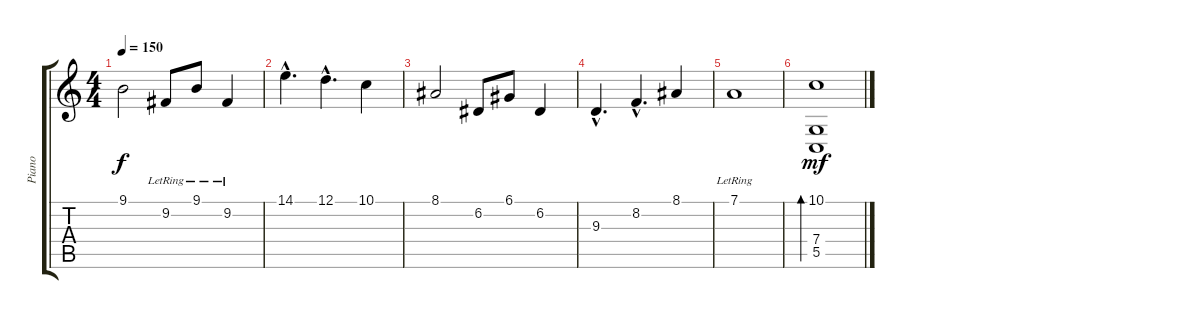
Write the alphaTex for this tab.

\track ("Piano" "Piano") {instrument electricgrandpiano}
\staff {score tabs}
\tuning (D4 A3 F3 C3 G2 D2) {hide}
\ts (4 4)
\tempo 150
\clef g2
\ks c
9.1.2{dy f} 9.2{lr}.8 9.1{lr}.8 9.2{lr}.4 |
14.1{hac}.4{d} 12.1{hac}.4{d} 10.1.4 |
8.1.2 6.2.8 6.1.8 6.2.4 |
9.3{hac}.4{d} 8.2{hac}.4{d} 8.1.4 |
7.1{lr}.1 |
(10.1 7.4 5.5).1{bd 480 dy mf}
